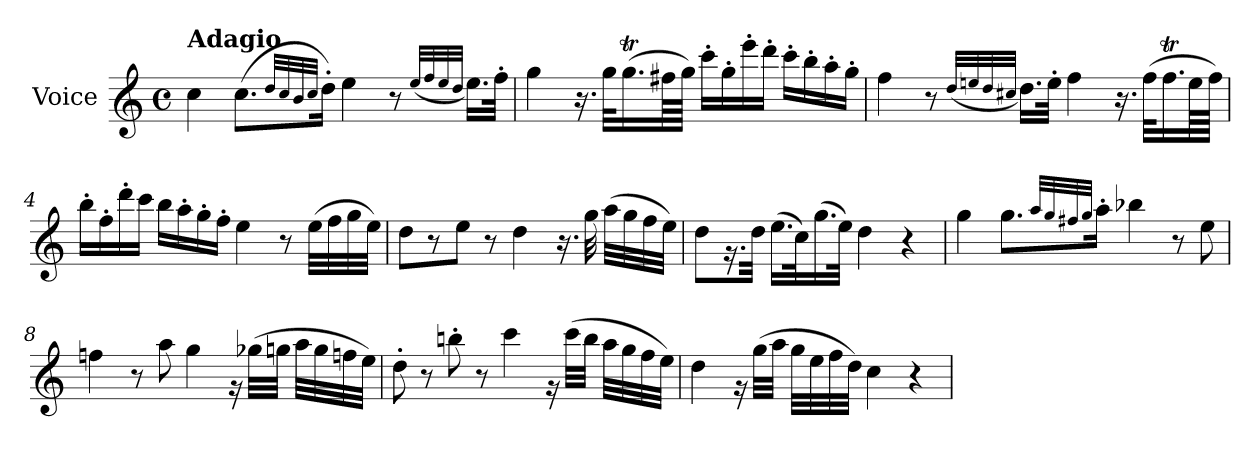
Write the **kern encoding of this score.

**kern
*part1
*staff1
*I"Voice
*clefG2
*k[]
*C:
*M4/4
*met(c)
=1
!LO:TX:a:B:t=Adagio
4cc\
(>8.cc\L
32qdd/LLL
32qcc/
32qb/
32qcc/JJJ
16dd'>\Jk)
4ee\
8r
(<32qee/LLL
32qff/
32qee/
32qdd/JJJ
16.ee\LL)
32ff'>\JJk
=2
4gg\
16.r
32gg\KLL
(>16.ggT\
64ff#X\LL
64gg\JJJJ)
16ccc'>\LL
16gg'>\
16eee'>\
16ddd'>\JJ
16ccc'>\LL
16bb'>\
16aa'>\
16gg'>\JJ
=3
4ff\
8r
(<32qdd/LLL
32qeen/
32qdd/
32qcc#X/JJJ
16.dd\LL)
32ee'>\JJk
4ff\
16.r
(>32ff\KLL
16.ffT\
64ee\LL
64ff\JJJJ)
!!LO:LB:g=z
=4
16bb'>\LL
16ff'>\
16ddd'>\
16ccc\JJ
16bb\LL
16aa'>\
16gg'>\
16ff'>\JJ
4ee\
8r
(>32ee\LLL
32ff\
32gg\
32ee\JJJ)
=5
8dd\L
8r
8ee\J
8r
4dd\
16.r
32gg\
(>32aa\LLL
32gg\
32ff\
32ee\JJJ)
=6
8dd\L
16.rg
32dd\Jkk
(>16.ee\LL
32cc\k)
(>16.gg\
32ee\JJk)
4dd\
4r
!!LO:LB:g=z
=7
4gg\
8.gg\L
32qaa/LLL
32qgg/
32qff#X/
32qgg/JJJ
16aa'>\Jk
4bb-X\
8r
8ee\
=8
4ffn\
8r
8aa\
4gg\
16rg
(>32gg-Xi\LLL
32gg\JJJ
32aa\LLL
32gg\
32ffn\
32ee\JJJ)
=9
8dd'>\
8r
8bbn'>\
8r
4ccc\
16rg
(>32ccc\LLL
32bb\JJJ
32aa\LLL
32gg\
32ff\
32ee\JJJ)
!!LO:LB:g=z
=10
4dd\
16rg
(>32gg\LLL
32aa\JJJ
32gg\LLL
32ee\
32ff\
32dd\JJJ)
4cc\
4r
=
*-
